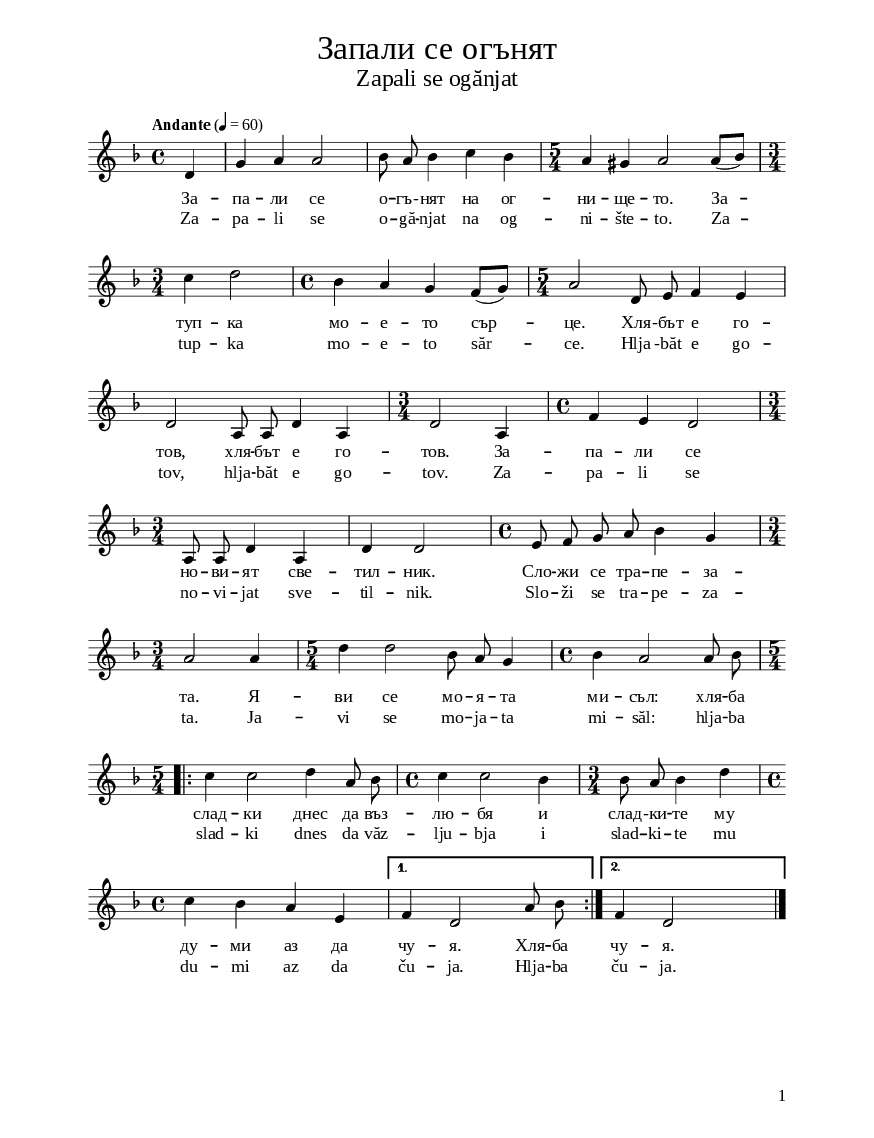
\version "2.24.1"

% include paper part and global functions
\include "include/globals.ily"

\bookpart {
  \label #'ref097
  \tocItem \markup "Запали се огънят – Zapali se ogănjat"
  \include "include/bookpart-paper.ily"
  \score {
    \include "include/score-layout.ily"


    \new Voice \absolute  {
      \clef treble
      \key d \minor
      \time 4/4
      \tempoFunc "Andante" 4 "60"

      \autoBeamOff
      \partial 4

      d'4 | g'4 a' a'2 | bes'8 a' bes'4 c'' bes' | \time 5/4  a'4 gis' a'2 a'8 [( bes' )] \break |

      \time 3/4  c''4 d''2 | \time 4/4  bes'4 a' g' f'8 [( g' )] | \time 5/4  a'2 d'8 e' f'4 e' \break |

      \autoBeamOff d'2 a8 a d'4 a |  \time 3/4  d'2 a4 |  \time 4/4  f'4 e' d'2 \break |

      \time 3/4  a8 a d'4 a | d'4 d'2 | \time 4/4  e'8 f' g' a' bes'4 g' \break |

      \time 3/4  a'2 a'4 |  \time 5/4  d''4 d''2 bes'8 a' g'4 | \time 4/4  bes'4 a'2 a'8 bes' \break |

      \time 5/4  \repeat volta 2 {
        c''4 c''2 d''4 a'8 bes' | \time 4/4  c''4 c''2 bes'4 | \time 3/4  bes'8 a' bes'4 d'' \break |

        \time 4/4  c''4 bes' a' e'
      } \alternative { { | f'4 d'2 a'8 bes' | } {  f'4 d'2 s4 } } \bar "|."
    }

    \addlyrics {
      За -- па --
      ли се о -- "гъ-" -- нят на ог -- ни -- ще -- то.
      За -- туп -- ка мо -- е -- то сър -- це. Хля --
      "-бът" е го -- тов, хля -- бът е го -- тов. За --
      па -- ли се но -- ви -- ят све -- тил -- ник.
      Сло -- жи се тра -- пе -- за -- та. Я -- ви се
      мо -- я -- та ми -- съл: хля -- ба слад -- ки
      днес да въз -- лю -- бя и слад -- "-ки" -- те му
      ду -- ми аз да чу -- я. Хля -- ба чу -- я.
    }

   \addlyrics {
      Za -- pa --
      li se o -- gă -- njat na og -- ni -- šte -- to.
      Za -- tup -- ka mo -- e -- to săr -- ce. Hlja --
      "-băt" e go -- tov, hlja -- băt e go -- tov. Za --
      pa -- li se no -- vi -- jat sve -- til -- nik.
      Slo -- ži se tra -- pe -- za -- ta. Ja -- vi se
      mo -- ja -- ta mi -- săl: hlja -- ba slad -- ki
      dnes da văz -- lju -- bja i slad -- ki -- te mu
      du -- mi az da ču -- ja. Hlja -- ba ču -- ja.
    }


    \header {
      title = \titleFunc "Запали се огънят" "Zapali se ogănjat"
    }

    \midi{}

  } % score

  %\markup \dc-one "D.C."
  %

  % include foreign translation(s) of the song
  \pageBreak
  \version "2.24.1"

\markup \fill-line { \fontsize #deTitleFontSize "Das Feuer entzündete sich" }
\markup \null
\markup \null
\markup \fontsize #deCoupletFontSize {
  \hspace #10
  \override #`(baseline-skip . ,deCoupletBaselineSkip)

  \column {
    \line { " " Es wurde entzündet das Feuer der Feuerstelle.  }

    \line { " " Zu schlagen begann mein Herz.}
    \line { " " Das Brot ist bereit, das Brot ist bereit, }
    \line { " " }

    \line { " " Der neue Leuchter wurde angezündet.  }

    \line { " "Die Tafel wurde gedeckt. }
    \line { " " Mein Gedanke leuchtete auf:  }

    \line { " "Möge ich heute das köstliche Brot lieben }

    \line { " "und seine süßen Worte hören.}
    \line { " "Möge ich heute das köstliche Brot lieben }

    \line { " "und seine süßen Worte hören.}


  }


}


} % bookpart
